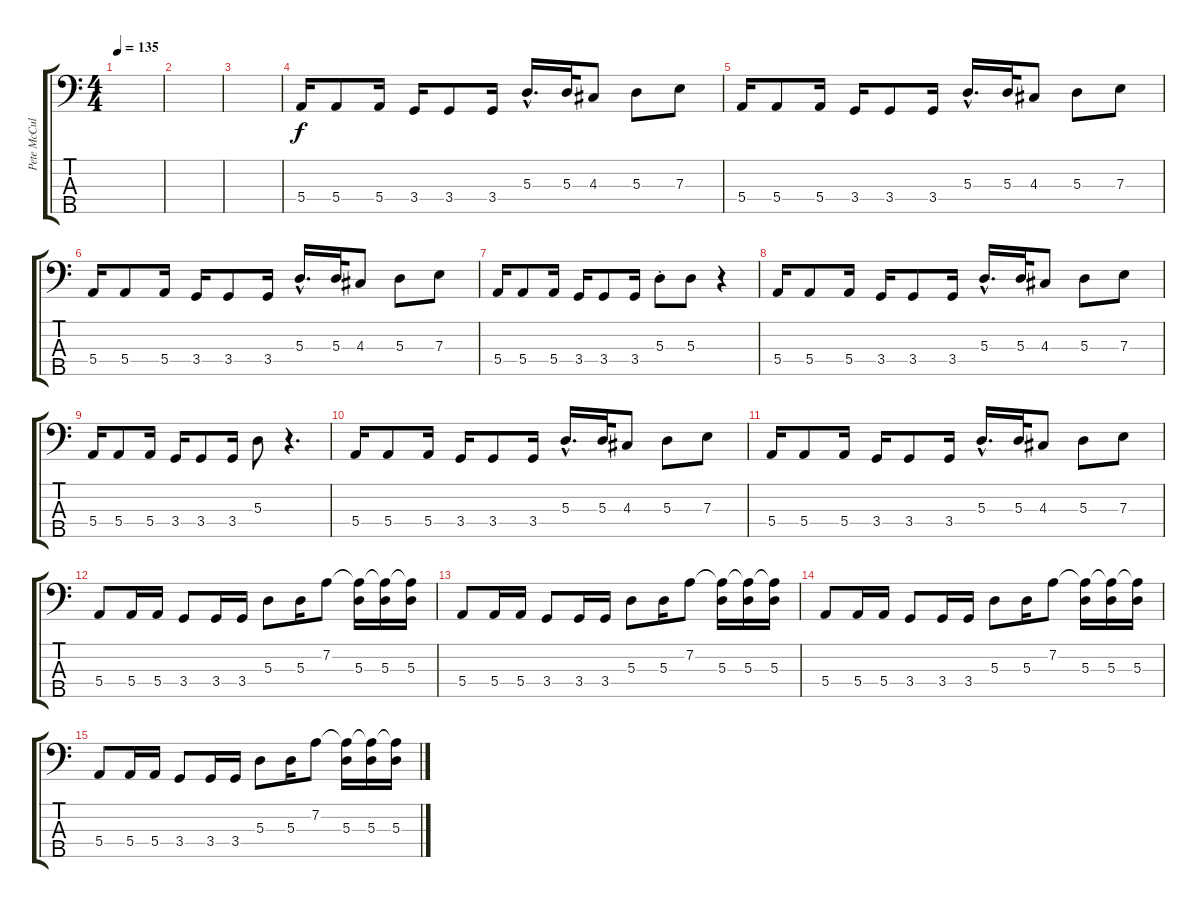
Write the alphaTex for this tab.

\track ("Pete McCullaugh" "Pete McCul") {instrument electricbassfinger}
\staff {score tabs}
\tuning (G2 D2 A1 E1 B0) {hide}
\ts (4 4)
\tempo 135
\clef f4
\ks c
|
|
|
5.4.16 5.4.8 5.4.16 3.4.16 3.4.8 3.4.16 5.3{hac}.16{d} 5.3.32 4.3.8 5.3.8 7.3.8 |
5.4.16 5.4.8 5.4.16 3.4.16 3.4.8 3.4.16 5.3{hac}.16{d} 5.3.32 4.3.8 5.3.8 7.3.8 |
5.4.16 5.4.8 5.4.16 3.4.16 3.4.8 3.4.16 5.3{hac}.16{d} 5.3.32 4.3.8 5.3.8 7.3.8 |
5.4.16 5.4.8 5.4.16 3.4.16 3.4.8 3.4.16 5.3{st}.8 5.3.8 r.4 |
5.4.16 5.4.8 5.4.16 3.4.16 3.4.8 3.4.16 5.3{hac}.16{d} 5.3.32 4.3.8 5.3.8 7.3.8 |
5.4.16 5.4.8 5.4.16 3.4.16 3.4.8 3.4.16 5.3.8 r.4{d} |
5.4.16 5.4.8 5.4.16 3.4.16 3.4.8 3.4.16 5.3{hac}.16{d} 5.3.32 4.3.8 5.3.8 7.3.8 |
5.4.16 5.4.8 5.4.16 3.4.16 3.4.8 3.4.16 5.3{hac}.16{d} 5.3.32 4.3.8 5.3.8 7.3.8 |
5.4.8 5.4.16 5.4.16 3.4.8 3.4.16 3.4.16 5.3.8 5.3.16 7.2.8 (7.2{t} 5.3).16 (7.2{t} 5.3).16 (7.2{t} 5.3).16 |
5.4.8 5.4.16 5.4.16 3.4.8 3.4.16 3.4.16 5.3.8 5.3.16 7.2.8 (7.2{t} 5.3).16 (7.2{t} 5.3).16 (7.2{t} 5.3).16 |
5.4.8 5.4.16 5.4.16 3.4.8 3.4.16 3.4.16 5.3.8 5.3.16 7.2.8 (7.2{t} 5.3).16 (7.2{t} 5.3).16 (7.2{t} 5.3).16 |
5.4.8 5.4.16 5.4.16 3.4.8 3.4.16 3.4.16 5.3.8 5.3.16 7.2.8 (7.2{t} 5.3).16 (7.2{t} 5.3).16 (7.2{t} 5.3).16
